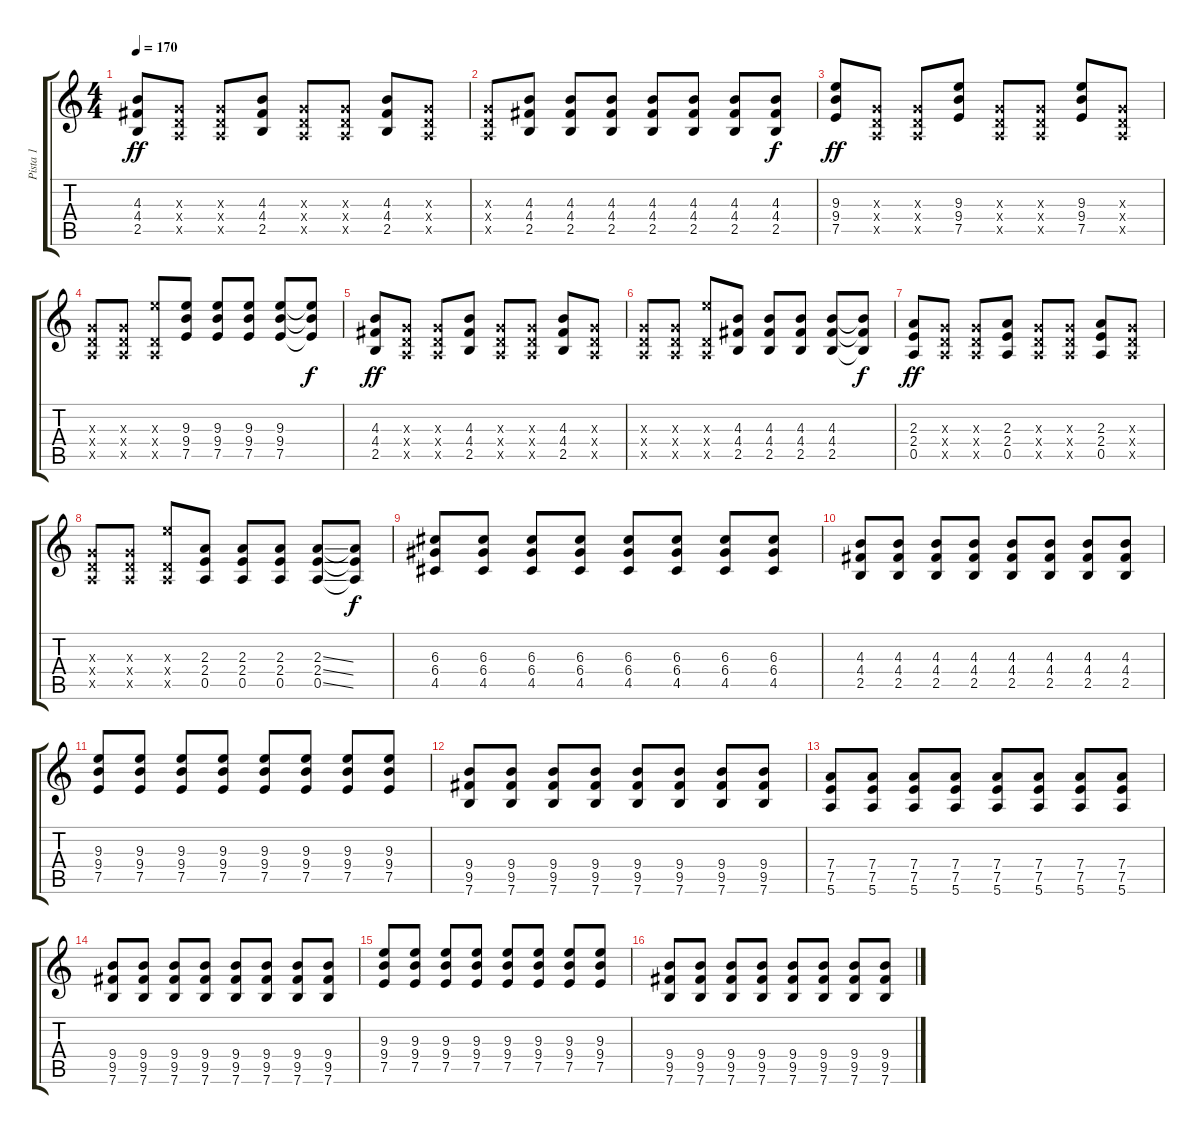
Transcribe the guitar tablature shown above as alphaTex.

\track ("Pista 1" "Pista 1") {instrument distortionguitar}
\staff {score tabs}
\tuning (E4 B3 G3 D3 A2 E2) {hide}
\ts (4 4)
\tempo 170
\clef g2
\ks c
(4.3 4.4 2.5).8{dy ff} (0.3{x} 0.4{x} 0.5{x}).8 (0.3{x} 0.4{x} 0.5{x}).8 (4.3 4.4 2.5).8 (0.3{x} 0.4{x} 0.5{x}).8 (0.3{x} 0.4{x} 0.5{x}).8 (4.3 4.4 2.5).8 (0.3{x} 0.4{x} 0.5{x}).8 |
(0.3{x} 0.4{x} 0.5{x}).8 (4.3 4.4 2.5).8 (4.3 4.4 2.5).8 (4.3 4.4 2.5).8 (4.3 4.4 2.5).8 (4.3 4.4 2.5).8 (4.3 4.4 2.5).8 (4.3 4.4 2.5).8{dy f} |
(9.3 9.4 7.5).8{dy ff} (0.3{x} 0.4{x} 0.5{x}).8 (0.3{x} 0.4{x} 0.5{x}).8 (9.3 9.4 7.5).8 (0.3{x} 0.4{x} 0.5{x}).8 (0.3{x} 0.4{x} 0.5{x}).8 (9.3 9.4 7.5).8 (0.3{x} 0.4{x} 0.5{x}).8 |
(0.3{x} 0.4{x} 0.5{x}).8 (0.3{x} 0.4{x} 0.5{x}).8 (9.3{x} 0.4{x} 0.5{x}).8 (9.3 9.4 7.5).8 (9.3 9.4 7.5).8 (9.3 9.4 7.5).8 (9.3 9.4 7.5).8 (9.3{t} 9.4{t} 7.5{t}).8{dy f} |
(4.3 4.4 2.5).8{dy ff} (0.3{x} 0.4{x} 0.5{x}).8 (0.3{x} 0.4{x} 0.5{x}).8 (4.3 4.4 2.5).8 (0.3{x} 0.4{x} 0.5{x}).8 (0.3{x} 0.4{x} 0.5{x}).8 (4.3 4.4 2.5).8 (0.3{x} 0.4{x} 0.5{x}).8 |
(0.3{x} 0.4{x} 0.5{x}).8 (0.3{x} 0.4{x} 0.5{x}).8 (9.3{x} 0.4{x} 0.5{x}).8 (4.3 4.4 2.5).8 (4.3 4.4 2.5).8 (4.3 4.4 2.5).8 (4.3 4.4 2.5).8 (4.3{t} 4.4{t} 2.5{t}).8{dy f} |
(2.3 2.4 0.5).8{dy ff} (0.3{x} 0.4{x} 0.5{x}).8 (0.3{x} 0.4{x} 0.5{x}).8 (2.3 2.4 0.5).8 (0.3{x} 0.4{x} 0.5{x}).8 (0.3{x} 0.4{x} 0.5{x}).8 (2.3 2.4 0.5).8 (0.3{x} 0.4{x} 0.5{x}).8 |
(0.3{x} 0.4{x} 0.5{x}).8 (0.3{x} 0.4{x} 0.5{x}).8 (9.3{x} 0.4{x} 0.5{x}).8 (2.3 2.4 0.5).8 (2.3 2.4 0.5).8 (2.3 2.4 0.5).8 (2.3{ss} 2.4{ss} 0.5{ss}).8 (2.3{t} 2.4{t} 0.5{t}).8{dy f} |
(6.3 6.4 4.5).8 (6.3 6.4 4.5).8 (6.3 6.4 4.5).8 (6.3 6.4 4.5).8 (6.3 6.4 4.5).8 (6.3 6.4 4.5).8 (6.3 6.4 4.5).8 (6.3 6.4 4.5).8 |
(4.3 4.4 2.5).8 (4.3 4.4 2.5).8 (4.3 4.4 2.5).8 (4.3 4.4 2.5).8 (4.3 4.4 2.5).8 (4.3 4.4 2.5).8 (4.3 4.4 2.5).8 (4.3 4.4 2.5).8 |
(9.3 9.4 7.5).8 (9.3 9.4 7.5).8 (9.3 9.4 7.5).8 (9.3 9.4 7.5).8 (9.3 9.4 7.5).8 (9.3 9.4 7.5).8 (9.3 9.4 7.5).8 (9.3 9.4 7.5).8 |
(9.4 9.5 7.6).8 (9.4 9.5 7.6).8 (9.4 9.5 7.6).8 (9.4 9.5 7.6).8 (9.4 9.5 7.6).8 (9.4 9.5 7.6).8 (9.4 9.5 7.6).8 (9.4 9.5 7.6).8 |
(7.4 7.5 5.6).8 (7.4 7.5 5.6).8 (7.4 7.5 5.6).8 (7.4 7.5 5.6).8 (7.4 7.5 5.6).8 (7.4 7.5 5.6).8 (7.4 7.5 5.6).8 (7.4 7.5 5.6).8 |
(9.4 9.5 7.6).8 (9.4 9.5 7.6).8 (9.4 9.5 7.6).8 (9.4 9.5 7.6).8 (9.4 9.5 7.6).8 (9.4 9.5 7.6).8 (9.4 9.5 7.6).8 (9.4 9.5 7.6).8 |
(9.3 9.4 7.5).8 (9.3 9.4 7.5).8 (9.3 9.4 7.5).8 (9.3 9.4 7.5).8 (9.3 9.4 7.5).8 (9.3 9.4 7.5).8 (9.3 9.4 7.5).8 (9.3 9.4 7.5).8 |
(9.4 9.5 7.6).8 (9.4 9.5 7.6).8 (9.4 9.5 7.6).8 (9.4 9.5 7.6).8 (9.4 9.5 7.6).8 (9.4 9.5 7.6).8 (9.4 9.5 7.6).8 (9.4 9.5 7.6).8
